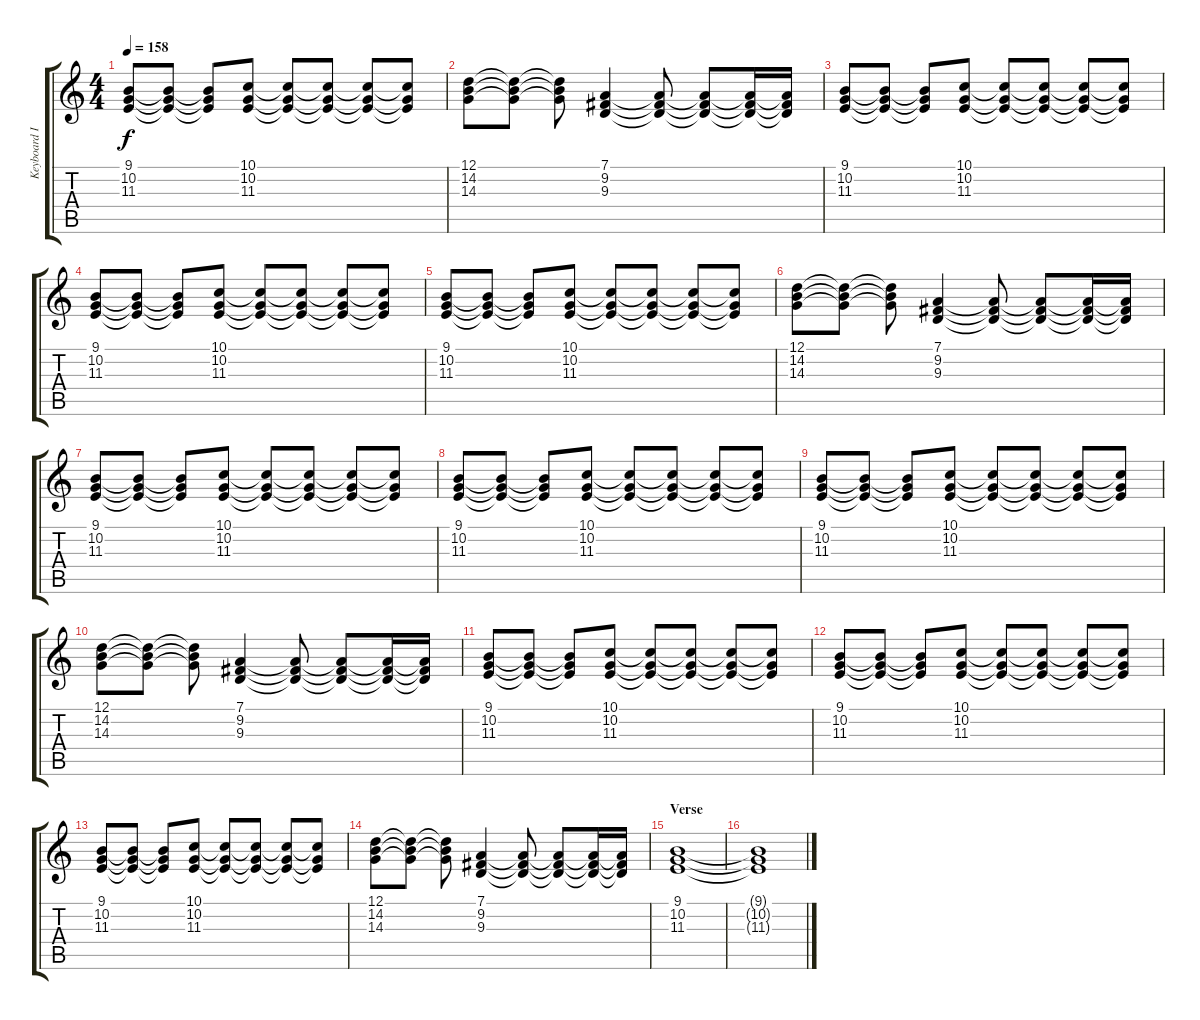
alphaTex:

\track ("Keyboard II" "Keyboard I") {instrument stringensemble1}
\staff {score tabs}
\tuning (D4 A3 F3 C3 G2 D2) {hide}
\ts (4 4)
\tempo 158
\clef g2
\ks c
(9.1 10.2 11.3).8{dy f} (9.1{t} 10.2{t} 11.3{t}).8 (9.1{t} 10.2{t} 11.3{t}).8 (10.1 10.2 11.3).8 (10.1{t} 10.2{t} 11.3{t}).8 (10.1{t} 10.2{t} 11.3{t}).8 (10.1{t} 10.2{t} 11.3{t}).8 (10.1{t} 10.2{t} 11.3{t}).8 |
(12.1 14.2 14.3).8 (12.1{t} 14.2{t} 14.3{t}).8 (12.1{t} 14.2{t} 14.3{t}).8 (7.1 9.2 9.3).4 (7.1{t} 9.2{t} 9.3{t}).8 (7.1{t} 9.2{t} 9.3{t}).8 (7.1{t} 9.2{t} 9.3{t}).16 (7.1{t} 9.2{t} 9.3{t}).16 |
(9.1 10.2 11.3).8{volume 10} (9.1{t} 10.2{t} 11.3{t}).8 (9.1{t} 10.2{t} 11.3{t}).8 (10.1 10.2 11.3).8 (10.1{t} 10.2{t} 11.3{t}).8 (10.1{t} 10.2{t} 11.3{t}).8 (10.1{t} 10.2{t} 11.3{t}).8 (10.1{t} 10.2{t} 11.3{t}).8 |
(9.1 10.2 11.3).8 (9.1{t} 10.2{t} 11.3{t}).8 (9.1{t} 10.2{t} 11.3{t}).8 (10.1 10.2 11.3).8 (10.1{t} 10.2{t} 11.3{t}).8 (10.1{t} 10.2{t} 11.3{t}).8 (10.1{t} 10.2{t} 11.3{t}).8 (10.1{t} 10.2{t} 11.3{t}).8 |
(9.1 10.2 11.3).8 (9.1{t} 10.2{t} 11.3{t}).8 (9.1{t} 10.2{t} 11.3{t}).8 (10.1 10.2 11.3).8 (10.1{t} 10.2{t} 11.3{t}).8 (10.1{t} 10.2{t} 11.3{t}).8 (10.1{t} 10.2{t} 11.3{t}).8 (10.1{t} 10.2{t} 11.3{t}).8 |
(12.1 14.2 14.3).8 (12.1{t} 14.2{t} 14.3{t}).8 (12.1{t} 14.2{t} 14.3{t}).8 (7.1 9.2 9.3).4 (7.1{t} 9.2{t} 9.3{t}).8 (7.1{t} 9.2{t} 9.3{t}).8 (7.1{t} 9.2{t} 9.3{t}).16 (7.1{t} 9.2{t} 9.3{t}).16 |
(9.1 10.2 11.3).8 (9.1{t} 10.2{t} 11.3{t}).8 (9.1{t} 10.2{t} 11.3{t}).8 (10.1 10.2 11.3).8 (10.1{t} 10.2{t} 11.3{t}).8 (10.1{t} 10.2{t} 11.3{t}).8 (10.1{t} 10.2{t} 11.3{t}).8 (10.1{t} 10.2{t} 11.3{t}).8 |
(9.1 10.2 11.3).8 (9.1{t} 10.2{t} 11.3{t}).8 (9.1{t} 10.2{t} 11.3{t}).8 (10.1 10.2 11.3).8 (10.1{t} 10.2{t} 11.3{t}).8 (10.1{t} 10.2{t} 11.3{t}).8 (10.1{t} 10.2{t} 11.3{t}).8 (10.1{t} 10.2{t} 11.3{t}).8 |
(9.1 10.2 11.3).8 (9.1{t} 10.2{t} 11.3{t}).8 (9.1{t} 10.2{t} 11.3{t}).8 (10.1 10.2 11.3).8 (10.1{t} 10.2{t} 11.3{t}).8 (10.1{t} 10.2{t} 11.3{t}).8 (10.1{t} 10.2{t} 11.3{t}).8 (10.1{t} 10.2{t} 11.3{t}).8 |
(12.1 14.2 14.3).8 (12.1{t} 14.2{t} 14.3{t}).8 (12.1{t} 14.2{t} 14.3{t}).8 (7.1 9.2 9.3).4 (7.1{t} 9.2{t} 9.3{t}).8 (7.1{t} 9.2{t} 9.3{t}).8 (7.1{t} 9.2{t} 9.3{t}).16 (7.1{t} 9.2{t} 9.3{t}).16 |
(9.1 10.2 11.3).8 (9.1{t} 10.2{t} 11.3{t}).8 (9.1{t} 10.2{t} 11.3{t}).8 (10.1 10.2 11.3).8 (10.1{t} 10.2{t} 11.3{t}).8 (10.1{t} 10.2{t} 11.3{t}).8 (10.1{t} 10.2{t} 11.3{t}).8 (10.1{t} 10.2{t} 11.3{t}).8 |
(9.1 10.2 11.3).8 (9.1{t} 10.2{t} 11.3{t}).8 (9.1{t} 10.2{t} 11.3{t}).8 (10.1 10.2 11.3).8 (10.1{t} 10.2{t} 11.3{t}).8 (10.1{t} 10.2{t} 11.3{t}).8 (10.1{t} 10.2{t} 11.3{t}).8 (10.1{t} 10.2{t} 11.3{t}).8 |
(9.1 10.2 11.3).8 (9.1{t} 10.2{t} 11.3{t}).8 (9.1{t} 10.2{t} 11.3{t}).8 (10.1 10.2 11.3).8 (10.1{t} 10.2{t} 11.3{t}).8 (10.1{t} 10.2{t} 11.3{t}).8 (10.1{t} 10.2{t} 11.3{t}).8 (10.1{t} 10.2{t} 11.3{t}).8 |
(12.1 14.2 14.3).8 (12.1{t} 14.2{t} 14.3{t}).8 (12.1{t} 14.2{t} 14.3{t}).8 (7.1 9.2 9.3).4 (7.1{t} 9.2{t} 9.3{t}).8 (7.1{t} 9.2{t} 9.3{t}).8 (7.1{t} 9.2{t} 9.3{t}).16 (7.1{t} 9.2{t} 9.3{t}).16 |
\section ("" "Verse")
(9.1 10.2 11.3).1{volume 11 instrument stringensemble1} |
(9.1{t} 10.2{t} 11.3{t}).1
